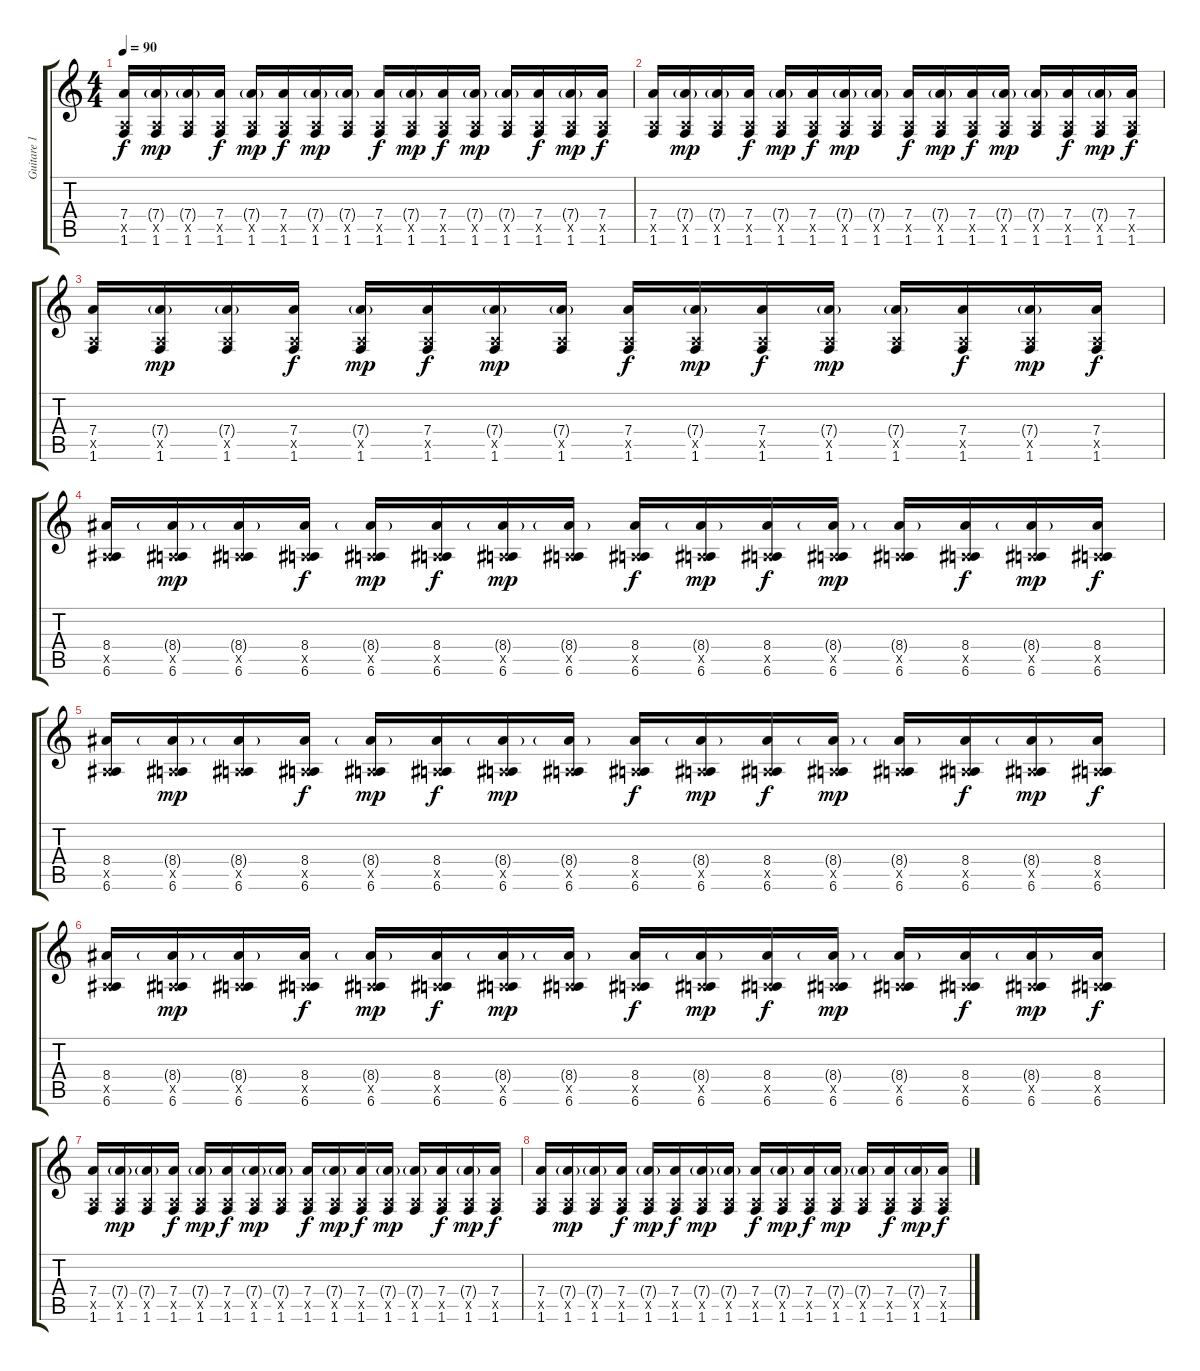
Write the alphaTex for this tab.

\track ("Guitare 1" "Guitare 1") {instrument overdrivenguitar}
\staff {score tabs}
\tuning (E4 B3 G3 D3 A2 E2) {hide}
\ts (4 4)
\tempo 90
\clef g2
\ks c
(7.4 0.5{x} 1.6).16{dy f} (7.4{g} 0.5{x} 1.6).16{dy mp} (7.4{g} 0.5{x} 1.6).16 (7.4 0.5{x} 1.6).16{dy f} (7.4{g} 0.5{x} 1.6).16{dy mp} (7.4 0.5{x} 1.6).16{dy f} (7.4{g} 0.5{x} 1.6).16{dy mp} (7.4{g} 0.5{x} 1.6).16 (7.4 0.5{x} 1.6).16{dy f} (7.4{g} 0.5{x} 1.6).16{dy mp} (7.4 0.5{x} 1.6).16{dy f} (7.4{g} 0.5{x} 1.6).16{dy mp} (7.4{g} 0.5{x} 1.6).16 (7.4 0.5{x} 1.6).16{dy f} (7.4{g} 0.5{x} 1.6).16{dy mp} (7.4 0.5{x} 1.6).16{dy f} |
(7.4 0.5{x} 1.6).16 (7.4{g} 0.5{x} 1.6).16{dy mp} (7.4{g} 0.5{x} 1.6).16 (7.4 0.5{x} 1.6).16{dy f} (7.4{g} 0.5{x} 1.6).16{dy mp} (7.4 0.5{x} 1.6).16{dy f} (7.4{g} 0.5{x} 1.6).16{dy mp} (7.4{g} 0.5{x} 1.6).16 (7.4 0.5{x} 1.6).16{dy f} (7.4{g} 0.5{x} 1.6).16{dy mp} (7.4 0.5{x} 1.6).16{dy f} (7.4{g} 0.5{x} 1.6).16{dy mp} (7.4{g} 0.5{x} 1.6).16 (7.4 0.5{x} 1.6).16{dy f} (7.4{g} 0.5{x} 1.6).16{dy mp} (7.4 0.5{x} 1.6).16{dy f} |
(7.4 0.5{x} 1.6).16 (7.4{g} 0.5{x} 1.6).16{dy mp} (7.4{g} 0.5{x} 1.6).16 (7.4 0.5{x} 1.6).16{dy f} (7.4{g} 0.5{x} 1.6).16{dy mp} (7.4 0.5{x} 1.6).16{dy f} (7.4{g} 0.5{x} 1.6).16{dy mp} (7.4{g} 0.5{x} 1.6).16 (7.4 0.5{x} 1.6).16{dy f} (7.4{g} 0.5{x} 1.6).16{dy mp} (7.4 0.5{x} 1.6).16{dy f} (7.4{g} 0.5{x} 1.6).16{dy mp} (7.4{g} 0.5{x} 1.6).16 (7.4 0.5{x} 1.6).16{dy f} (7.4{g} 0.5{x} 1.6).16{dy mp} (7.4 0.5{x} 1.6).16{dy f} |
(8.4 0.5{x} 6.6).16 (8.4{g} 0.5{x} 6.6).16{dy mp} (8.4{g} 0.5{x} 6.6).16 (8.4 0.5{x} 6.6).16{dy f} (8.4{g} 0.5{x} 6.6).16{dy mp} (8.4 0.5{x} 6.6).16{dy f} (8.4{g} 0.5{x} 6.6).16{dy mp} (8.4{g} 0.5{x} 6.6).16 (8.4 0.5{x} 6.6).16{dy f} (8.4{g} 0.5{x} 6.6).16{dy mp} (8.4 0.5{x} 6.6).16{dy f} (8.4{g} 0.5{x} 6.6).16{dy mp} (8.4{g} 0.5{x} 6.6).16 (8.4 0.5{x} 6.6).16{dy f} (8.4{g} 0.5{x} 6.6).16{dy mp} (8.4 0.5{x} 6.6).16{dy f} |
(8.4 0.5{x} 6.6).16 (8.4{g} 0.5{x} 6.6).16{dy mp} (8.4{g} 0.5{x} 6.6).16 (8.4 0.5{x} 6.6).16{dy f} (8.4{g} 0.5{x} 6.6).16{dy mp} (8.4 0.5{x} 6.6).16{dy f} (8.4{g} 0.5{x} 6.6).16{dy mp} (8.4{g} 0.5{x} 6.6).16 (8.4 0.5{x} 6.6).16{dy f} (8.4{g} 0.5{x} 6.6).16{dy mp} (8.4 0.5{x} 6.6).16{dy f} (8.4{g} 0.5{x} 6.6).16{dy mp} (8.4{g} 0.5{x} 6.6).16 (8.4 0.5{x} 6.6).16{dy f} (8.4{g} 0.5{x} 6.6).16{dy mp} (8.4 0.5{x} 6.6).16{dy f} |
(8.4 0.5{x} 6.6).16 (8.4{g} 0.5{x} 6.6).16{dy mp} (8.4{g} 0.5{x} 6.6).16 (8.4 0.5{x} 6.6).16{dy f} (8.4{g} 0.5{x} 6.6).16{dy mp} (8.4 0.5{x} 6.6).16{dy f} (8.4{g} 0.5{x} 6.6).16{dy mp} (8.4{g} 0.5{x} 6.6).16 (8.4 0.5{x} 6.6).16{dy f} (8.4{g} 0.5{x} 6.6).16{dy mp} (8.4 0.5{x} 6.6).16{dy f} (8.4{g} 0.5{x} 6.6).16{dy mp} (8.4{g} 0.5{x} 6.6).16 (8.4 0.5{x} 6.6).16{dy f} (8.4{g} 0.5{x} 6.6).16{dy mp} (8.4 0.5{x} 6.6).16{dy f} |
(7.4 0.5{x} 1.6).16 (7.4{g} 0.5{x} 1.6).16{dy mp} (7.4{g} 0.5{x} 1.6).16 (7.4 0.5{x} 1.6).16{dy f} (7.4{g} 0.5{x} 1.6).16{dy mp} (7.4 0.5{x} 1.6).16{dy f} (7.4{g} 0.5{x} 1.6).16{dy mp} (7.4{g} 0.5{x} 1.6).16 (7.4 0.5{x} 1.6).16{dy f} (7.4{g} 0.5{x} 1.6).16{dy mp} (7.4 0.5{x} 1.6).16{dy f} (7.4{g} 0.5{x} 1.6).16{dy mp} (7.4{g} 0.5{x} 1.6).16 (7.4 0.5{x} 1.6).16{dy f} (7.4{g} 0.5{x} 1.6).16{dy mp} (7.4 0.5{x} 1.6).16{dy f} |
(7.4 0.5{x} 1.6).16 (7.4{g} 0.5{x} 1.6).16{dy mp} (7.4{g} 0.5{x} 1.6).16 (7.4 0.5{x} 1.6).16{dy f} (7.4{g} 0.5{x} 1.6).16{dy mp} (7.4 0.5{x} 1.6).16{dy f} (7.4{g} 0.5{x} 1.6).16{dy mp} (7.4{g} 0.5{x} 1.6).16 (7.4 0.5{x} 1.6).16{dy f} (7.4{g} 0.5{x} 1.6).16{dy mp} (7.4 0.5{x} 1.6).16{dy f} (7.4{g} 0.5{x} 1.6).16{dy mp} (7.4{g} 0.5{x} 1.6).16 (7.4 0.5{x} 1.6).16{dy f} (7.4{g} 0.5{x} 1.6).16{dy mp} (7.4 0.5{x} 1.6).16{dy f}
